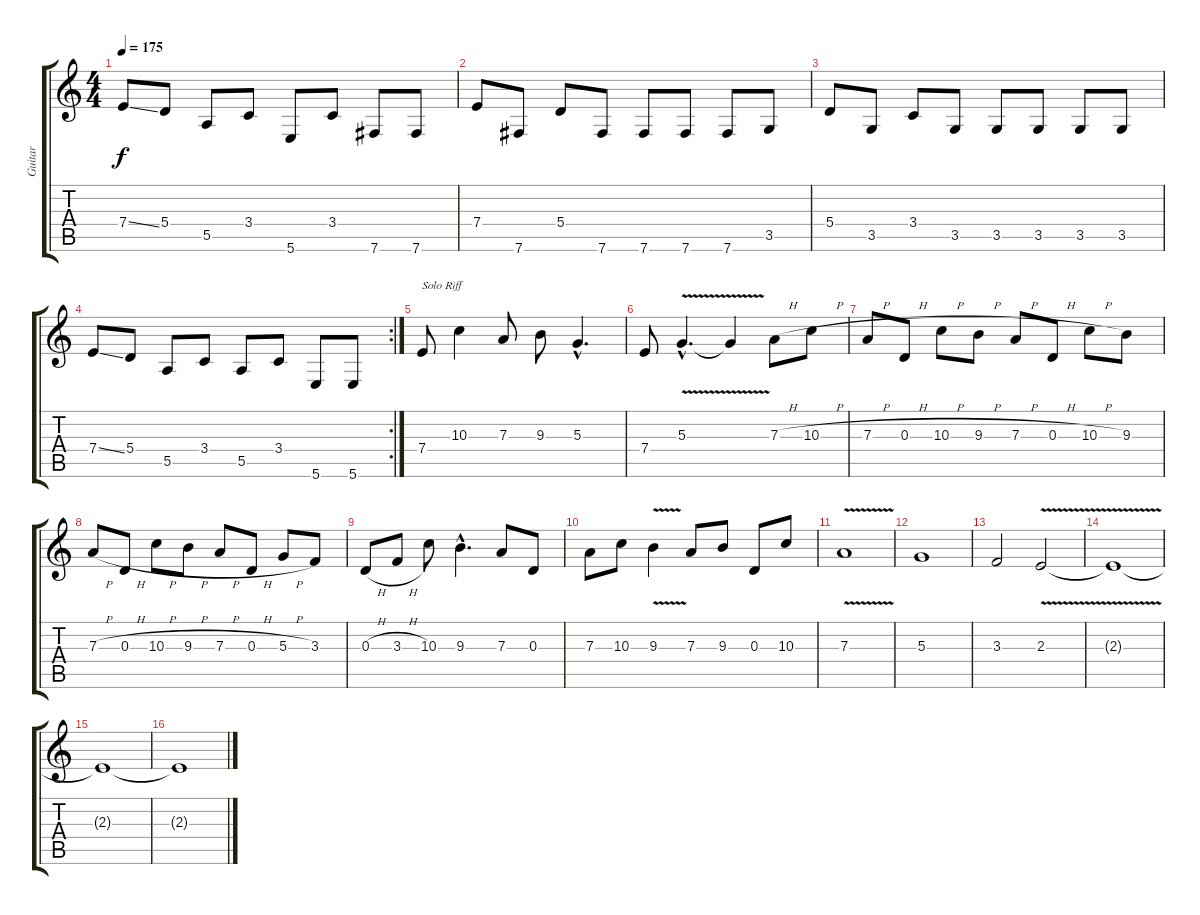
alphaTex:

\track ("Guitar" "Guitar") {instrument distortionguitar}
\staff {score tabs}
\tuning (B3 Gb3 D3 A2 E2 B1) {hide}
\ts (4 4)
\tempo 175
\clef g2
\ks c
7.4{ss}.8{dy f} 5.4.8 5.5.8 3.4.8 5.6.8 3.4.8 7.6.8 7.6.8 |
7.4.8 7.6.8 5.4.8 7.6.8 7.6.8 7.6.8 7.6.8 3.5.8 |
5.4.8 3.5.8 3.4.8 3.5.8 3.5.8 3.5.8 3.5.8 3.5.8 |
\rc 2
7.4{ss}.8 5.4.8 5.5.8 3.4.8 5.5.8 3.4.8 5.6.8 5.6.8 |
7.4.8{txt "Solo Riff "} 10.3.4 7.3.8 9.3.8 5.3{hac}.4{d} |
7.4.8 5.3{v hac}.4{d} 5.3{t}.4 7.3{h}.8 10.3{h}.8 |
7.3{h}.8 0.3{h}.8 10.3{h}.8 9.3{h}.8 7.3{h}.8 0.3{h}.8 10.3{h}.8 9.3.8 |
7.3{h}.8 0.3{h}.8 10.3{h}.8 9.3{h}.8 7.3{h}.8 0.3{h}.8 5.3{h}.8 3.3.8 |
0.3{h}.8 3.3{h}.8 10.3.8 9.3{hac}.4{d} 7.3.8 0.3.8 |
7.3.8 10.3.8 9.3{v}.4 7.3.8 9.3.8 0.3.8 10.3.8 |
7.3{v}.1 |
5.3.1 |
3.3.2 2.3{v}.2 |
2.3{t}.1 |
2.3{t}.1 |
2.3{t}.1
